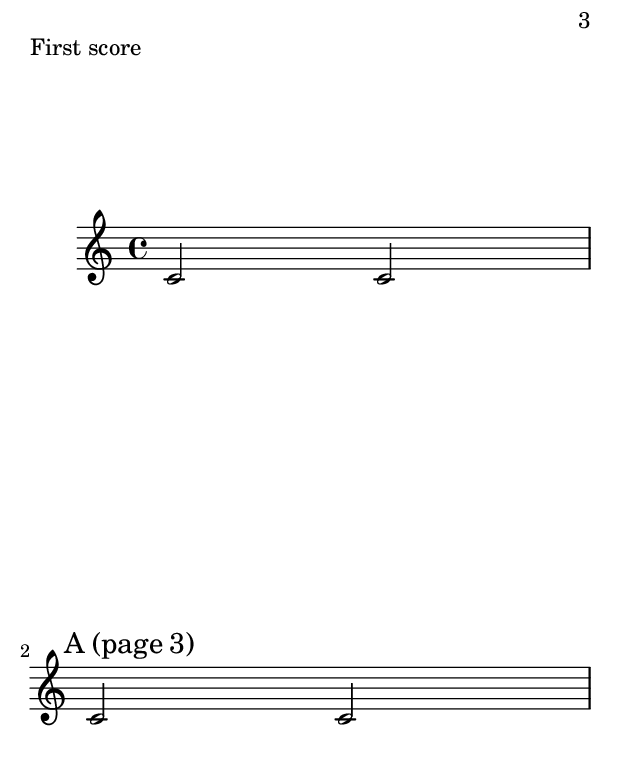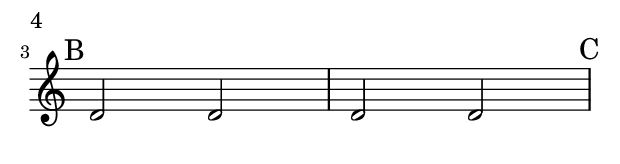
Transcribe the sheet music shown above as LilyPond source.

%% Do not edit this file; it is auto-generated from input/new
%% This file is in the public domain.
\version "2.11.66"
\header {
  lsrtags = "spacing"
  texidoc = "Page labels may be placed inside music or at top-level,
and referred to in markups."
  doctitle = "Page label"
} % begin verbatim


#(set-default-paper-size "a6")

#(define-markup-command (toc-line layout props label text)
  (symbol? markup?)
  (interpret-markup layout props
   (markup #:fill-line (text #:page-ref label "8" "?"))))

\book {
  \markup \huge \fill-line { \null Title Page \null }

  \pageBreak

  \label #'toc
  \markup \column {
    \large \fill-line { \null Table of contents \null }
    \toc-line #'toc "Table of contents"
    \toc-line #'firstScore "First Score"
    \toc-line #'markA "Mark A"
    \toc-line #'markB "Mark B"
    \toc-line #'markC "Mark C"
    \toc-line #'unknown "Unknown label"
  }

  \pageBreak

  \label #'firstScore
  \score {
    \new Staff \relative c' {
      c2 c
      \mark \markup {
        A (page \concat { \page-ref #'markA "0" "?" ) }
      } \label #'markA
      c2 c
      \pageBreak
      \mark "B" \label #'markB
      d2 d
      d2 d
      \once \override Score.RehearsalMark #'break-visibility =
        #begin-of-line-invisible
      \mark "C" \label #'markC
    }
    \header { piece = "First score" }
  }
}
